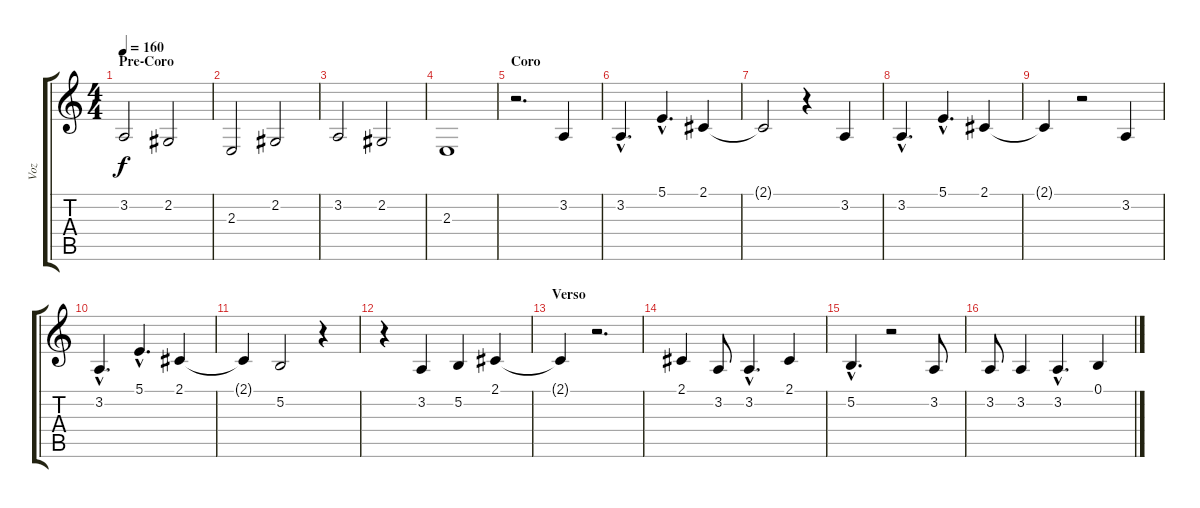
\track ("Voz" "Voz") {instrument lead8bassandlead}
\staff {score tabs}
\tuning (B3 Gb3 D3 A2 E2 B1) {hide}
\ts (4 4)
\section ("" "Pre-Coro")
\tempo 160
\clef g2
\ks c
3.2.2{dy f} 2.2.2 |
2.3.2 2.2.2 |
3.2.2 2.2.2 |
2.3.1 |
\section ("" "Coro")
r.2{d} 3.2.4 |
3.2{hac}.4{d} 5.1{hac}.4{d} 2.1.4 |
2.1{t}.2 r.4 3.2.4 |
3.2{hac}.4{d} 5.1{hac}.4{d} 2.1.4 |
2.1{t}.4 r.2 3.2.4 |
3.2{hac}.4{d} 5.1{hac}.4{d} 2.1.4 |
2.1{t}.4 5.2.2 r.4 |
r.4 3.2.4 5.2.4 2.1.4 |
\section ("" "Verso")
2.1{t}.4 r.2{d} |
2.1.4 3.2.8 3.2{hac}.4{d} 2.1.4 |
5.2{hac}.4{d} r.2 3.2.8 |
3.2.8 3.2.4 3.2{hac}.4{d} 0.1.4
